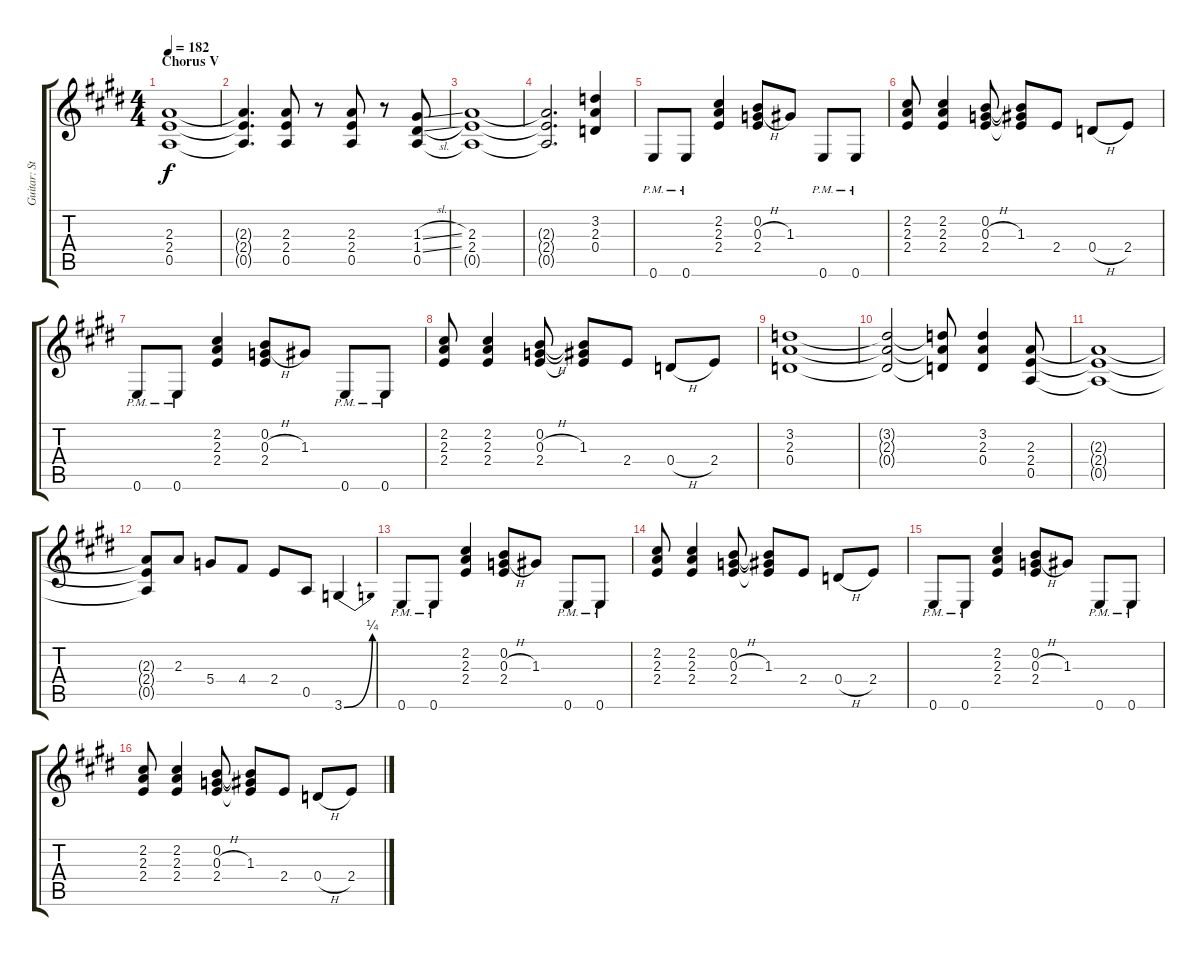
\track ("Guitar: Steve" "Guitar: St") {instrument distortionguitar}
\staff {score tabs}
\tuning (E4 B3 G3 D3 A2 E2) {hide}
\ts (4 4)
\section ("" "Chorus V")
\tempo 182
\clef g2
\ks e
(2.3 2.4 0.5).1{dy f} |
(2.3{t} 2.4{t} 0.5{t}).4{d} (2.3 2.4 0.5).8 r.8 (2.3 2.4 0.5).8 r.8 (1.3{sl} 1.4{sl} 0.5).8 |
(2.3 2.4 0.5{t}).1 |
(2.3{t} 2.4{t} 0.5{t}).2{d} (3.2 2.3 0.4).4 |
0.6{pm}.8 0.6{pm}.8 (2.2 2.3 2.4).4 (0.2 0.3{h} 2.4).8 1.3.8 0.6{pm}.8 0.6{pm}.8 |
(2.2 2.3 2.4).8 (2.2 2.3 2.4).4 (0.2 0.3{h} 2.4).8 (0.2{t} 1.3 2.4{t}).8 2.4.8 0.4{h}.8 2.4.8 |
0.6{pm}.8 0.6{pm}.8 (2.2 2.3 2.4).4 (0.2 0.3{h} 2.4).8 1.3.8 0.6{pm}.8 0.6{pm}.8 |
(2.2 2.3 2.4).8 (2.2 2.3 2.4).4 (0.2 0.3{h} 2.4).8 (0.2{t} 1.3 2.4{t}).8 2.4.8 0.4{h}.8 2.4.8 |
(3.2 2.3 0.4).1 |
(3.2{t} 2.3{t} 0.4{t}).2 (3.2{t} 2.3{t} 0.4{t}).8 (3.2 2.3 0.4).4 (2.3 2.4 0.5).8 |
(2.3{t} 2.4{t} 0.5{t}).1 |
(2.3{t} 2.4{t} 0.5{t}).8 2.3.8 5.4.8 4.4.8 2.4.8 0.5.8 3.6{be (bend 0 0 60 1)}.4 |
0.6{pm}.8 0.6{pm}.8 (2.2 2.3 2.4).4 (0.2 0.3{h} 2.4).8 1.3.8 0.6{pm}.8 0.6{pm}.8 |
(2.2 2.3 2.4).8 (2.2 2.3 2.4).4 (0.2 0.3{h} 2.4).8 (0.2{t} 1.3 2.4{t}).8 2.4.8 0.4{h}.8 2.4.8 |
0.6{pm}.8 0.6{pm}.8 (2.2 2.3 2.4).4 (0.2 0.3{h} 2.4).8 1.3.8 0.6{pm}.8 0.6{pm}.8 |
(2.2 2.3 2.4).8 (2.2 2.3 2.4).4 (0.2 0.3{h} 2.4).8 (0.2{t} 1.3 2.4{t}).8 2.4.8 0.4{h}.8 2.4.8
